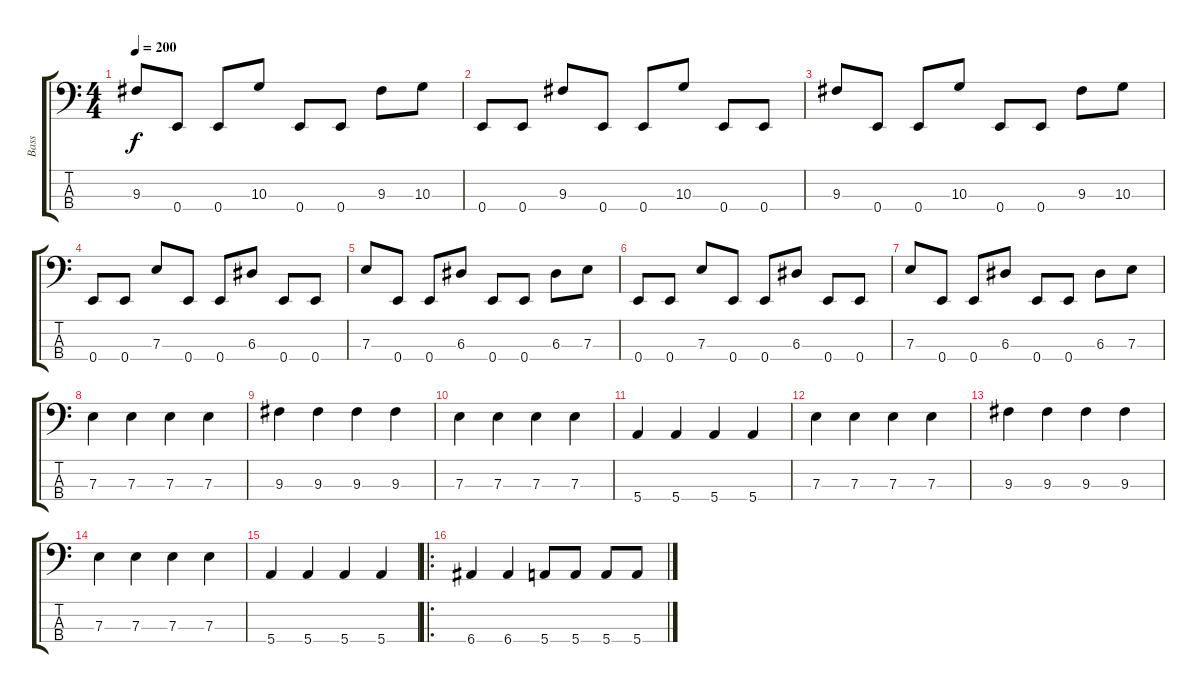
\track ("Bass" "Bass") {instrument electricbasspick}
\staff {score tabs}
\tuning (G2 D2 A1 E1) {hide}
\ts (4 4)
\tempo 200
\clef f4
\ks c
9.3.8{dy f} 0.4.8 0.4.8 10.3.8 0.4.8 0.4.8 9.3.8 10.3.8 |
0.4.8 0.4.8 9.3.8 0.4.8 0.4.8 10.3.8 0.4.8 0.4.8 |
9.3.8 0.4.8 0.4.8 10.3.8 0.4.8 0.4.8 9.3.8 10.3.8 |
0.4.8 0.4.8 7.3.8 0.4.8 0.4.8 6.3.8 0.4.8 0.4.8 |
7.3.8 0.4.8 0.4.8 6.3.8 0.4.8 0.4.8 6.3.8 7.3.8 |
0.4.8 0.4.8 7.3.8 0.4.8 0.4.8 6.3.8 0.4.8 0.4.8 |
7.3.8 0.4.8 0.4.8 6.3.8 0.4.8 0.4.8 6.3.8 7.3.8 |
7.3.4 7.3.4 7.3.4 7.3.4 |
9.3.4 9.3.4 9.3.4 9.3.4 |
7.3.4 7.3.4 7.3.4 7.3.4 |
5.4.4 5.4.4 5.4.4 5.4.4 |
7.3.4 7.3.4 7.3.4 7.3.4 |
9.3.4 9.3.4 9.3.4 9.3.4 |
7.3.4 7.3.4 7.3.4 7.3.4 |
5.4.4 5.4.4 5.4.4 5.4.4 |
\ro
6.4.4 6.4.4 5.4.8 5.4.8 5.4.8 5.4.8
